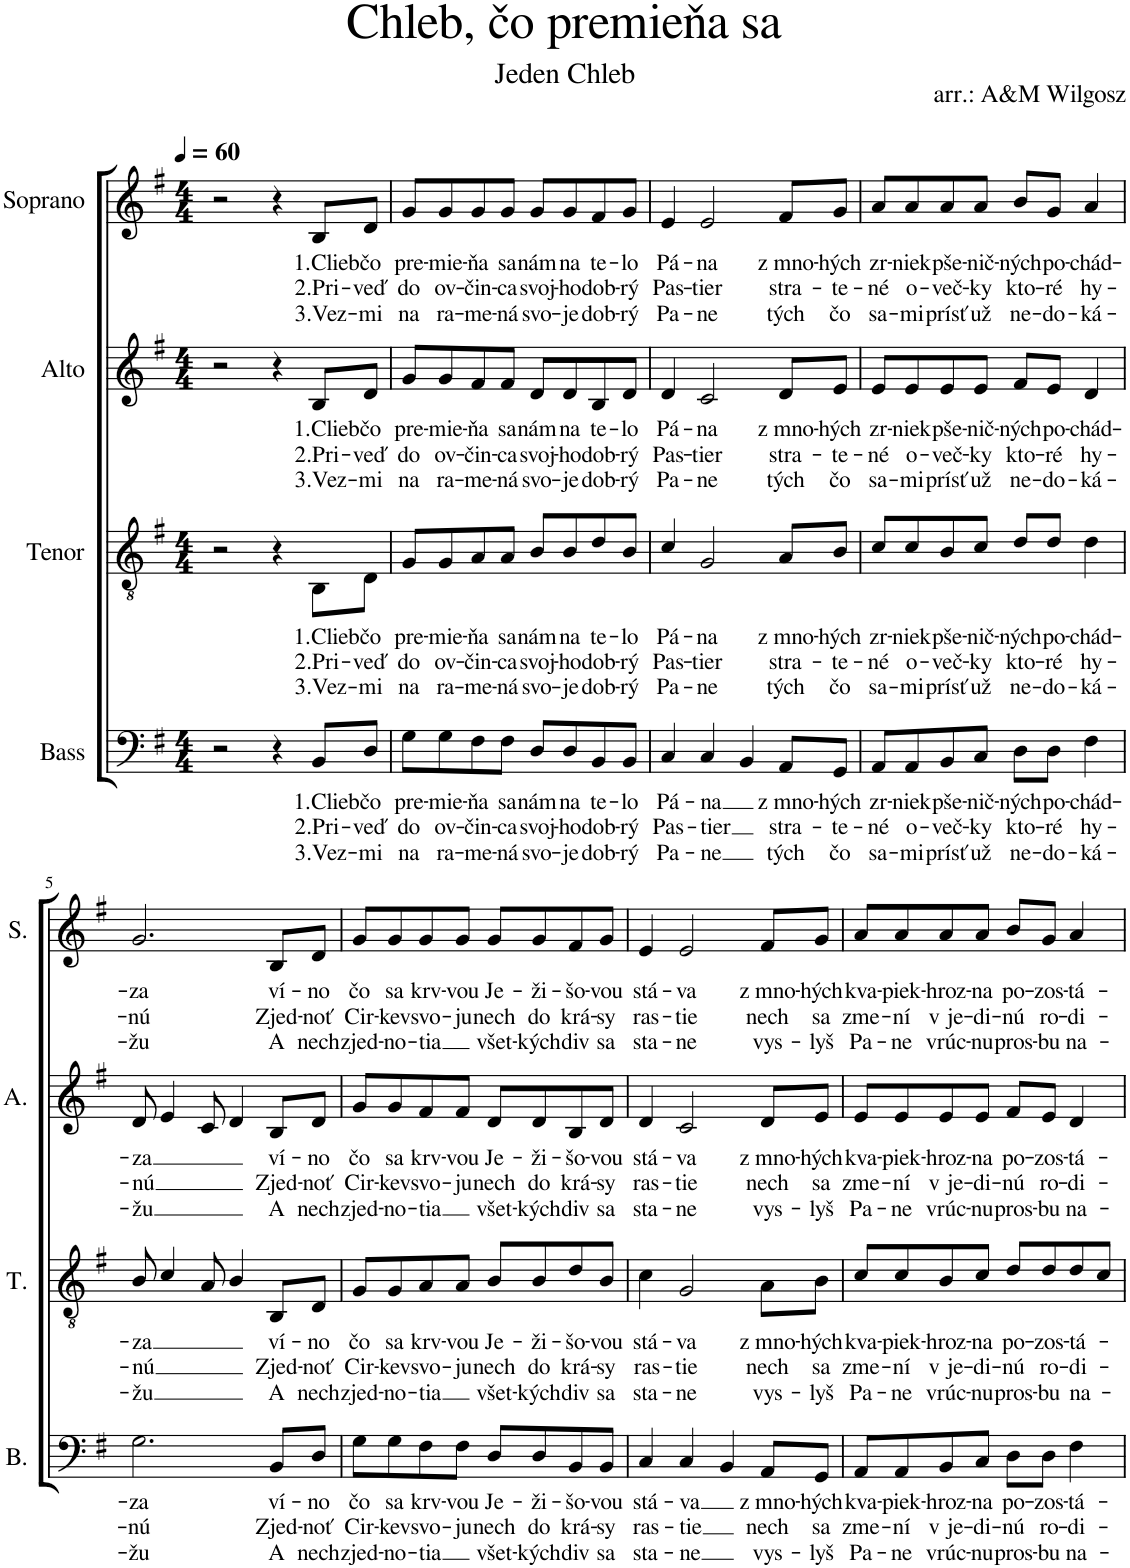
**kern	**text	**text	**text	**kern	**text	**text	**text	**kern	**text	**text	**text	**kern	**text	**text	**text
*part4	*part4	*part4	*part4	*part3	*part3	*part3	*part3	*part2	*part2	*part2	*part2	*part1	*part1	*part1	*part1
*staff4	*staff4	*staff4	*staff4	*staff3	*staff3	*staff3	*staff3	*staff2	*staff2	*staff2	*staff2	*staff1	*staff1	*staff1	*staff1
*I"Bass	*	*	*	*I"Tenor	*	*	*	*I"Alto	*	*	*	*I"Soprano	*	*	*
*I'B.	*	*	*	*I'T.	*	*	*	*I'A.	*	*	*	*I'S.	*	*	*
*clefF4	*	*	*	*clefGv2	*	*	*	*clefG2	*	*	*	*clefG2	*	*	*
*k[f#]	*	*	*	*k[f#]	*	*	*	*k[f#]	*	*	*	*k[f#]	*	*	*
*M4/4	*	*	*	*M4/4	*	*	*	*M4/4	*	*	*	*M4/4	*	*	*
*MM60	*	*	*	*MM60	*	*	*	*MM60	*	*	*	*MM60	*	*	*
=1	=1	=1	=1	=1	=1	=1	=1	=1	=1	=1	=1	=1	=1	=1	=1
2r	.	.	.	2r	.	.	.	2r	.	.	.	2r	.	.	.
4r	.	.	.	4r	.	.	.	4r	.	.	.	4r	.	.	.
!	!LO:LY:b	!LO:LY:b	!LO:LY:b	!	!LO:LY:b	!LO:LY:b	!LO:LY:b	!	!LO:LY:b	!LO:LY:b	!LO:LY:b	!	!LO:LY:b	!LO:LY:b	!LO:LY:b
8BB/L	1.Clieb	2.Pri-	3.Vez-	8BB\L	1.Clieb	2.Pri-	3.Vez-	8B/L	1.Clieb	2.Pri-	3.Vez-	8B/L	1.Clieb	2.Pri-	3.Vez-
!	!LO:LY:b	!LO:LY:b	!LO:LY:b	!	!LO:LY:b	!LO:LY:b	!LO:LY:b	!	!LO:LY:b	!LO:LY:b	!LO:LY:b	!	!LO:LY:b	!LO:LY:b	!LO:LY:b
8D/J	čo	-veď	-mi	8D\J	čo	-veď	-mi	8d/J	čo	-veď	-mi	8d/J	čo	-veď	-mi
=2	=2	=2	=2	=2	=2	=2	=2	=2	=2	=2	=2	=2	=2	=2	=2
!	!LO:LY:b	!LO:LY:b	!LO:LY:b	!	!LO:LY:b	!LO:LY:b	!LO:LY:b	!	!LO:LY:b	!LO:LY:b	!LO:LY:b	!	!LO:LY:b	!LO:LY:b	!LO:LY:b
8G\L	pre-	do	na	8G/L	pre-	do	na	8g/L	pre-	do	na	8g/L	pre-	do	na
!	!LO:LY:b	!LO:LY:b	!LO:LY:b	!	!LO:LY:b	!LO:LY:b	!LO:LY:b	!	!LO:LY:b	!LO:LY:b	!LO:LY:b	!	!LO:LY:b	!LO:LY:b	!LO:LY:b
8G\	-mie-	ov-	ra-	8G/	-mie-	ov-	ra-	8g/	-mie-	ov-	ra-	8g/	-mie-	ov-	ra-
!	!LO:LY:b	!LO:LY:b	!LO:LY:b	!	!LO:LY:b	!LO:LY:b	!LO:LY:b	!	!LO:LY:b	!LO:LY:b	!LO:LY:b	!	!LO:LY:b	!LO:LY:b	!LO:LY:b
8F#\	-ňa	-čin-	-me-	8A/	-ňa	-čin-	-me-	8f#/	-ňa	-čin-	-me-	8g/	-ňa	-čin-	-me-
!	!LO:LY:b	!LO:LY:b	!LO:LY:b	!	!LO:LY:b	!LO:LY:b	!LO:LY:b	!	!LO:LY:b	!LO:LY:b	!LO:LY:b	!	!LO:LY:b	!LO:LY:b	!LO:LY:b
8F#\J	sa	-ca	-ná	8A/J	sa	-ca	-ná	8f#/J	sa	-ca	-ná	8g/J	sa	-ca	-ná
!	!LO:LY:b	!LO:LY:b	!LO:LY:b	!	!LO:LY:b	!LO:LY:b	!LO:LY:b	!	!LO:LY:b	!LO:LY:b	!LO:LY:b	!	!LO:LY:b	!LO:LY:b	!LO:LY:b
8D/L	nám	svoj-	svo-	8B/L	nám	svoj-	svo-	8d/L	nám	svoj-	svo-	8g/L	nám	svoj-	svo-
!	!LO:LY:b	!LO:LY:b	!LO:LY:b	!	!LO:LY:b	!LO:LY:b	!LO:LY:b	!	!LO:LY:b	!LO:LY:b	!LO:LY:b	!	!LO:LY:b	!LO:LY:b	!LO:LY:b
8D/	na	-ho	-je	8B/	na	-ho	-je	8d/	na	-ho	-je	8g/	na	-ho	-je
!	!LO:LY:b	!LO:LY:b	!LO:LY:b	!	!LO:LY:b	!LO:LY:b	!LO:LY:b	!	!LO:LY:b	!LO:LY:b	!LO:LY:b	!	!LO:LY:b	!LO:LY:b	!LO:LY:b
8BB/	te-	dob-	dob-	8d/	te-	dob-	dob-	8B/	te-	dob-	dob-	8f#/	te-	dob-	dob-
!	!LO:LY:b	!LO:LY:b	!LO:LY:b	!	!LO:LY:b	!LO:LY:b	!LO:LY:b	!	!LO:LY:b	!LO:LY:b	!LO:LY:b	!	!LO:LY:b	!LO:LY:b	!LO:LY:b
8BB/J	-lo	-rý	-rý	8B/J	-lo	-rý	-rý	8d/J	-lo	-rý	-rý	8g/J	-lo	-rý	-rý
=3	=3	=3	=3	=3	=3	=3	=3	=3	=3	=3	=3	=3	=3	=3	=3
!	!LO:LY:b	!LO:LY:b	!LO:LY:b	!	!LO:LY:b	!LO:LY:b	!LO:LY:b	!	!LO:LY:b	!LO:LY:b	!LO:LY:b	!	!LO:LY:b	!LO:LY:b	!LO:LY:b
4C/	Pá-	Pas-	Pa-	4c/	Pá-	Pas-	Pa-	4d/	Pá-	Pas-	Pa-	4e/	Pá-	Pas-	Pa-
!	!LO:LY:b	!LO:LY:b	!LO:LY:b	!	!LO:LY:b	!LO:LY:b	!LO:LY:b	!	!LO:LY:b	!LO:LY:b	!LO:LY:b	!	!LO:LY:b	!LO:LY:b	!LO:LY:b
4C/	-na	-tier	-ne	2G/	-na	-tier	-ne	2c/	-na	-tier	-ne	2e/	-na	-tier	-ne
4BB/	.	.	.	.	.	.	.	.	.	.	.	.	.	.	.
!	!LO:LY:b	!LO:LY:b	!LO:LY:b	!	!LO:LY:b	!LO:LY:b	!LO:LY:b	!	!LO:LY:b	!LO:LY:b	!LO:LY:b	!	!LO:LY:b	!LO:LY:b	!LO:LY:b
8AA/L	z mno-	stra-	tých	8A/L	z mno-	stra-	tých	8d/L	z mno-	stra-	tých	8f#/L	z mno-	stra-	tých
!	!LO:LY:b	!LO:LY:b	!LO:LY:b	!	!LO:LY:b	!LO:LY:b	!LO:LY:b	!	!LO:LY:b	!LO:LY:b	!LO:LY:b	!	!LO:LY:b	!LO:LY:b	!LO:LY:b
8GG/J	-hých	-te-	čo	8B/J	-hých	-te-	čo	8e/J	-hých	-te-	čo	8g/J	-hých	-te-	čo
=4	=4	=4	=4	=4	=4	=4	=4	=4	=4	=4	=4	=4	=4	=4	=4
!	!LO:LY:b	!LO:LY:b	!LO:LY:b	!	!LO:LY:b	!LO:LY:b	!LO:LY:b	!	!LO:LY:b	!LO:LY:b	!LO:LY:b	!	!LO:LY:b	!LO:LY:b	!LO:LY:b
8AA/L	zr-	-né	sa-	8c/L	zr-	-né	sa-	8e/L	zr-	-né	sa-	8a/L	zr-	-né	sa-
!	!LO:LY:b	!LO:LY:b	!LO:LY:b	!	!LO:LY:b	!LO:LY:b	!LO:LY:b	!	!LO:LY:b	!LO:LY:b	!LO:LY:b	!	!LO:LY:b	!LO:LY:b	!LO:LY:b
8AA/	-niek	o-	-mi	8c/	-niek	o-	-mi	8e/	-niek	o-	-mi	8a/	-niek	o-	-mi
!	!LO:LY:b	!LO:LY:b	!LO:LY:b	!	!LO:LY:b	!LO:LY:b	!LO:LY:b	!	!LO:LY:b	!LO:LY:b	!LO:LY:b	!	!LO:LY:b	!LO:LY:b	!LO:LY:b
8BB/	pše-	-več-	prísť	8B/	pše-	-več-	prísť	8e/	pše-	-več-	prísť	8a/	pše-	-več-	prísť
!	!LO:LY:b	!LO:LY:b	!LO:LY:b	!	!LO:LY:b	!LO:LY:b	!LO:LY:b	!	!LO:LY:b	!LO:LY:b	!LO:LY:b	!	!LO:LY:b	!LO:LY:b	!LO:LY:b
8C/J	-nič-	-ky	už	8c/J	-nič-	-ky	už	8e/J	-nič-	-ky	už	8a/J	-nič-	-ky	už
!	!LO:LY:b	!LO:LY:b	!LO:LY:b	!	!LO:LY:b	!LO:LY:b	!LO:LY:b	!	!LO:LY:b	!LO:LY:b	!LO:LY:b	!	!LO:LY:b	!LO:LY:b	!LO:LY:b
8D\L	-ných	kto-	ne-	8d/L	-ných	kto-	ne-	8f#/L	-ných	kto-	ne-	8b/L	-ných	kto-	ne-
!	!LO:LY:b	!LO:LY:b	!LO:LY:b	!	!LO:LY:b	!LO:LY:b	!LO:LY:b	!	!LO:LY:b	!LO:LY:b	!LO:LY:b	!	!LO:LY:b	!LO:LY:b	!LO:LY:b
8D\J	po-	-ré	-do-	8d/J	po-	-ré	-do-	8e/J	po-	-ré	-do-	8g/J	po-	-ré	-do-
!	!LO:LY:b	!LO:LY:b	!LO:LY:b	!	!LO:LY:b	!LO:LY:b	!LO:LY:b	!	!LO:LY:b	!LO:LY:b	!LO:LY:b	!	!LO:LY:b	!LO:LY:b	!LO:LY:b
4F#\	-chád-	hy-	-ká-	4d\	-chád-	hy-	-ká-	4d/	-chád-	hy-	-ká-	4a/	-chád-	hy-	-ká-
!!LO:LB:g=z
=5	=5	=5	=5	=5	=5	=5	=5	=5	=5	=5	=5	=5	=5	=5	=5
!	!LO:LY:b	!LO:LY:b	!LO:LY:b	!	!LO:LY:b	!LO:LY:b	!LO:LY:b	!	!LO:LY:b	!LO:LY:b	!LO:LY:b	!	!LO:LY:b	!LO:LY:b	!LO:LY:b
2.G\	-za	-nú	-žu	8B/	-za	-nú	-žu	8d/	-za	-nú	-žu	2.g/	-za	-nú	-žu
.	.	.	.	4c/	.	.	.	4e/	.	.	.	.	.	.	.
.	.	.	.	8A/	.	.	.	8c/	.	.	.	.	.	.	.
.	.	.	.	4B/	.	.	.	4d/	.	.	.	.	.	.	.
!	!LO:LY:b	!LO:LY:b	!LO:LY:b	!	!LO:LY:b	!LO:LY:b	!LO:LY:b	!	!LO:LY:b	!LO:LY:b	!LO:LY:b	!	!LO:LY:b	!LO:LY:b	!LO:LY:b
8BB/L	ví-	Zjed-	A	8BB/L	ví-	Zjed-	A	8B/L	ví-	Zjed-	A	8B/L	ví-	Zjed-	A
!	!LO:LY:b	!LO:LY:b	!LO:LY:b	!	!LO:LY:b	!LO:LY:b	!LO:LY:b	!	!LO:LY:b	!LO:LY:b	!LO:LY:b	!	!LO:LY:b	!LO:LY:b	!LO:LY:b
8D/J	-no	-noť	nech	8D/J	-no	-noť	nech	8d/J	-no	-noť	nech	8d/J	-no	-noť	nech
=6	=6	=6	=6	=6	=6	=6	=6	=6	=6	=6	=6	=6	=6	=6	=6
!	!LO:LY:b	!LO:LY:b	!LO:LY:b	!	!LO:LY:b	!LO:LY:b	!LO:LY:b	!	!LO:LY:b	!LO:LY:b	!LO:LY:b	!	!LO:LY:b	!LO:LY:b	!LO:LY:b
8G\L	čo	Cir-	zjed-	8G/L	čo	Cir-	zjed-	8g/L	čo	Cir-	zjed-	8g/L	čo	Cir-	zjed-
!	!LO:LY:b	!LO:LY:b	!LO:LY:b	!	!LO:LY:b	!LO:LY:b	!LO:LY:b	!	!LO:LY:b	!LO:LY:b	!LO:LY:b	!	!LO:LY:b	!LO:LY:b	!LO:LY:b
8G\	sa	-kev	-no-	8G/	sa	-kev	-no-	8g/	sa	-kev	-no-	8g/	sa	-kev	-no-
!	!LO:LY:b	!LO:LY:b	!LO:LY:b	!	!LO:LY:b	!LO:LY:b	!LO:LY:b	!	!LO:LY:b	!LO:LY:b	!LO:LY:b	!	!LO:LY:b	!LO:LY:b	!LO:LY:b
8F#\	krv-	svo-	-tia	8A/	krv-	svo-	-tia	8f#/	krv-	svo-	-tia	8g/	krv-	svo-	-tia
!	!LO:LY:b	!LO:LY:b	!	!	!LO:LY:b	!LO:LY:b	!	!	!LO:LY:b	!LO:LY:b	!	!	!LO:LY:b	!LO:LY:b	!
8F#\J	-vou	-ju	.	8A/J	-vou	-ju	.	8f#/J	-vou	-ju	.	8g/J	-vou	-ju	.
!	!LO:LY:b	!LO:LY:b	!LO:LY:b	!	!LO:LY:b	!LO:LY:b	!LO:LY:b	!	!LO:LY:b	!LO:LY:b	!LO:LY:b	!	!LO:LY:b	!LO:LY:b	!LO:LY:b
8D/L	Je-	nech	všet-	8B/L	Je-	nech	všet-	8d/L	Je-	nech	všet-	8g/L	Je-	nech	všet-
!	!LO:LY:b	!LO:LY:b	!LO:LY:b	!	!LO:LY:b	!LO:LY:b	!LO:LY:b	!	!LO:LY:b	!LO:LY:b	!LO:LY:b	!	!LO:LY:b	!LO:LY:b	!LO:LY:b
8D/	-ži-	do	-kých	8B/	-ži-	do	-kých	8d/	-ži-	do	-kých	8g/	-ži-	do	-kých
!	!LO:LY:b	!LO:LY:b	!LO:LY:b	!	!LO:LY:b	!LO:LY:b	!LO:LY:b	!	!LO:LY:b	!LO:LY:b	!LO:LY:b	!	!LO:LY:b	!LO:LY:b	!LO:LY:b
8BB/	-šo-	krá-	div	8d/	-šo-	krá-	div	8B/	-šo-	krá-	div	8f#/	-šo-	krá-	div
!	!LO:LY:b	!LO:LY:b	!LO:LY:b	!	!LO:LY:b	!LO:LY:b	!LO:LY:b	!	!LO:LY:b	!LO:LY:b	!LO:LY:b	!	!LO:LY:b	!LO:LY:b	!LO:LY:b
8BB/J	-vou	-sy	sa	8B/J	-vou	-sy	sa	8d/J	-vou	-sy	sa	8g/J	-vou	-sy	sa
=7	=7	=7	=7	=7	=7	=7	=7	=7	=7	=7	=7	=7	=7	=7	=7
!	!LO:LY:b	!LO:LY:b	!LO:LY:b	!	!LO:LY:b	!LO:LY:b	!LO:LY:b	!	!LO:LY:b	!LO:LY:b	!LO:LY:b	!	!LO:LY:b	!LO:LY:b	!LO:LY:b
4C/	stá-	ras-	sta-	4c\	stá-	ras-	sta-	4d/	stá-	ras-	sta-	4e/	stá-	ras-	sta-
!	!LO:LY:b	!LO:LY:b	!LO:LY:b	!	!LO:LY:b	!LO:LY:b	!LO:LY:b	!	!LO:LY:b	!LO:LY:b	!LO:LY:b	!	!LO:LY:b	!LO:LY:b	!LO:LY:b
4C/	-va	-tie	-ne	2G/	-va	-tie	-ne	2c/	-va	-tie	-ne	2e/	-va	-tie	-ne
4BB/	.	.	.	.	.	.	.	.	.	.	.	.	.	.	.
!	!LO:LY:b	!LO:LY:b	!LO:LY:b	!	!LO:LY:b	!LO:LY:b	!LO:LY:b	!	!LO:LY:b	!LO:LY:b	!LO:LY:b	!	!LO:LY:b	!LO:LY:b	!LO:LY:b
8AA/L	z mno-	nech	vys-	8A\L	z mno-	nech	vys-	8d/L	z mno-	nech	vys-	8f#/L	z mno-	nech	vys-
!	!LO:LY:b	!LO:LY:b	!LO:LY:b	!	!LO:LY:b	!LO:LY:b	!LO:LY:b	!	!LO:LY:b	!LO:LY:b	!LO:LY:b	!	!LO:LY:b	!LO:LY:b	!LO:LY:b
8GG/J	-hých	sa	-lyš	8B\J	-hých	sa	-lyš	8e/J	-hých	sa	-lyš	8g/J	-hých	sa	-lyš
=8	=8	=8	=8	=8	=8	=8	=8	=8	=8	=8	=8	=8	=8	=8	=8
!	!LO:LY:b	!LO:LY:b	!LO:LY:b	!	!LO:LY:b	!LO:LY:b	!LO:LY:b	!	!LO:LY:b	!LO:LY:b	!LO:LY:b	!	!LO:LY:b	!LO:LY:b	!LO:LY:b
8AA/L	kva-	zme-	Pa-	8c/L	kva-	zme-	Pa-	8e/L	kva-	zme-	Pa-	8a/L	kva-	zme-	Pa-
!	!LO:LY:b	!LO:LY:b	!LO:LY:b	!	!LO:LY:b	!LO:LY:b	!LO:LY:b	!	!LO:LY:b	!LO:LY:b	!LO:LY:b	!	!LO:LY:b	!LO:LY:b	!LO:LY:b
8AA/	-piek-	-ní	-ne	8c/	-piek-	-ní	-ne	8e/	-piek-	-ní	-ne	8a/	-piek-	-ní	-ne
!	!LO:LY:b	!LO:LY:b	!LO:LY:b	!	!LO:LY:b	!LO:LY:b	!LO:LY:b	!	!LO:LY:b	!LO:LY:b	!LO:LY:b	!	!LO:LY:b	!LO:LY:b	!LO:LY:b
8BB/	-hroz-	v je-	vrúc-	8B/	-hroz-	v je-	vrúc-	8e/	-hroz-	v je-	vrúc-	8a/	-hroz-	v je-	vrúc-
!	!LO:LY:b	!LO:LY:b	!LO:LY:b	!	!LO:LY:b	!LO:LY:b	!LO:LY:b	!	!LO:LY:b	!LO:LY:b	!LO:LY:b	!	!LO:LY:b	!LO:LY:b	!LO:LY:b
8C/J	-na	-di-	-nu	8c/J	-na	-di-	-nu	8e/J	-na	-di-	-nu	8a/J	-na	-di-	-nu
!	!LO:LY:b	!LO:LY:b	!LO:LY:b	!	!LO:LY:b	!LO:LY:b	!LO:LY:b	!	!LO:LY:b	!LO:LY:b	!LO:LY:b	!	!LO:LY:b	!LO:LY:b	!LO:LY:b
8D\L	po-	-nú	pros-	8d/L	po-	-nú	pros-	8f#/L	po-	-nú	pros-	8b/L	po-	-nú	pros-
!	!LO:LY:b	!LO:LY:b	!LO:LY:b	!	!LO:LY:b	!LO:LY:b	!LO:LY:b	!	!LO:LY:b	!LO:LY:b	!LO:LY:b	!	!LO:LY:b	!LO:LY:b	!LO:LY:b
8D\J	-zos-	ro-	-bu	8d/	-zos-	ro-	-bu	8e/J	-zos-	ro-	-bu	8g/J	-zos-	ro-	-bu
!	!LO:LY:b	!LO:LY:b	!LO:LY:b	!	!LO:LY:b	!LO:LY:b	!LO:LY:b	!	!LO:LY:b	!LO:LY:b	!LO:LY:b	!	!LO:LY:b	!LO:LY:b	!LO:LY:b
4F#\	-tá-	-di-	na-	8d/	-tá-	-di-	na-	4d/	-tá-	-di-	na-	4a/	-tá-	-di-	na-
.	.	.	.	8c/J	.	.	.	.	.	.	.	.	.	.	.
=	=	=	=	=	=	=	=	=	=	=	=	=	=	=	=
*-	*-	*-	*-	*-	*-	*-	*-	*-	*-	*-	*-	*-	*-	*-	*-
